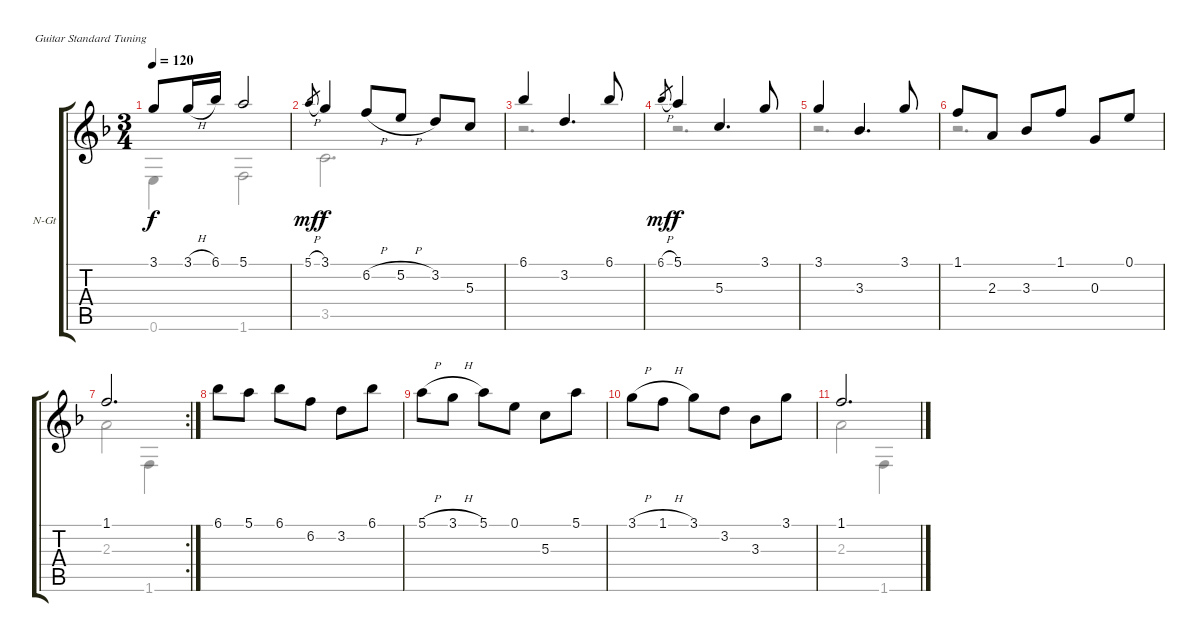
\bracketExtendMode groupsimilarinstruments
\firstSystemTrackNameOrientation horizontal
\otherSystemsTrackNameOrientation horizontal
\track ("Menuet" "N-Gt") {instrument acousticguitarnylon}
\staff {score tabs}
\tuning (E4 B3 G3 D3 A2 E2)
\voice
\ts (3 4)
\tempo 120
\clef g2
\ks f
3.1.8{dy f} 3.1{h}.16 6.1.16 5.1.2 |
5.1{h}.8{gr dy mf} 3.1.4{dy f} 6.2{h}.8 5.2{h}.8 3.2.8 5.3.8 |
6.1.4 3.2.4{d} 6.1.8 |
6.1{h}.8{gr dy mf} 5.1.4{dy f} 5.3.4{d} 3.1.8 |
3.1.4 3.3.4{d} 3.1.8 |
1.1.8 2.3.8 3.3.8 1.1.8 0.3.8 0.1.8 |
\rc 2
1.1.2{d} |
6.1.8 5.1.8 6.1.8 6.2.8 3.2.8 6.1.8 |
5.1{h}.8 3.1{h}.8 5.1.8 0.1.8 5.3.8 5.1.8 |
3.1{h}.8 1.1{h}.8 3.1.8 3.2.8 3.3.8 3.1.8 |
1.1.2{d}
\voice
\clef g2
\ottava regular
\simile none
\ks f
0.6.4{dy f} 1.6.2 |
3.5.2{d} |
r.2{d} |
r.2{d} |
r.2{d} |
r.2{d} |
2.3.2 1.6.4 |
|
|
|
2.3.2 1.6.4
